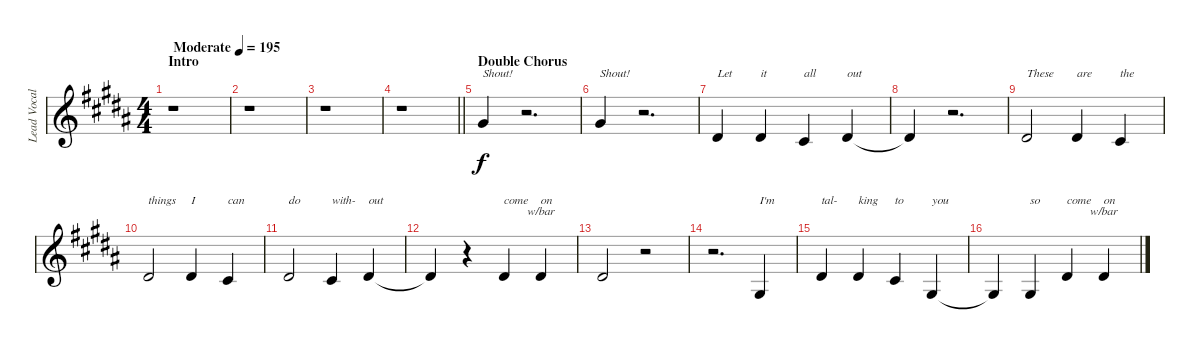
\track ("Lead Vocals" "Lead Vocal") {instrument lead6voice}
\staff {score}
\tuning (Eb4 Bb3 Gb3 Db3 Ab2 Db2) {hide}
\ts (4 4)
\section ("" "Intro")
\tempo (195 "Moderate")
\clef g2
\ks b
r.1{dy f instrument lead6voice} |
r.1 |
r.1 |
\barLineRight lightlight
r.1 |
\section ("" "Double Chorus")
5.1.4{txt "Shout!"} r.2{d} |
5.1.4{txt "Shout!"} r.2{d} |
5.2.4{txt "Let"} 5.2.4{txt "it"} 3.2.4{txt "all"} 5.2.4{txt "out"} |
5.2{t}.4 r.2{d} |
5.2.2{txt "These"} 5.2.4{txt "are"} 3.2.4{txt "the"} |
5.2.2{txt "things"} 5.2.4{txt "I"} 3.2.4{txt "can"} |
3.2{be (custom 0 4 25 4 35 0 60 0)}.2{txt "do"} 3.2.4{txt "with-"} 5.2.4{txt "out"} |
5.2{t}.4 r.4 5.2.4{txt "come"} 5.2.4{tbe (custom default 0 0 15 0 25 -14 60 -14) txt "on"} |
5.2{t}.2 r.2 |
r.2{d} 2.3.4{txt "I'm"} |
5.2.4{txt "tal-"} 5.2.4{txt "king"} 3.2.4{txt "to"} 2.3.4{txt "you"} |
2.3{t}.4 2.3.4{txt "so"} 5.2.4{txt "come"} 5.2.4{tbe (custom default 0 0 15 0 25 -14 60 -14) txt "on"}
